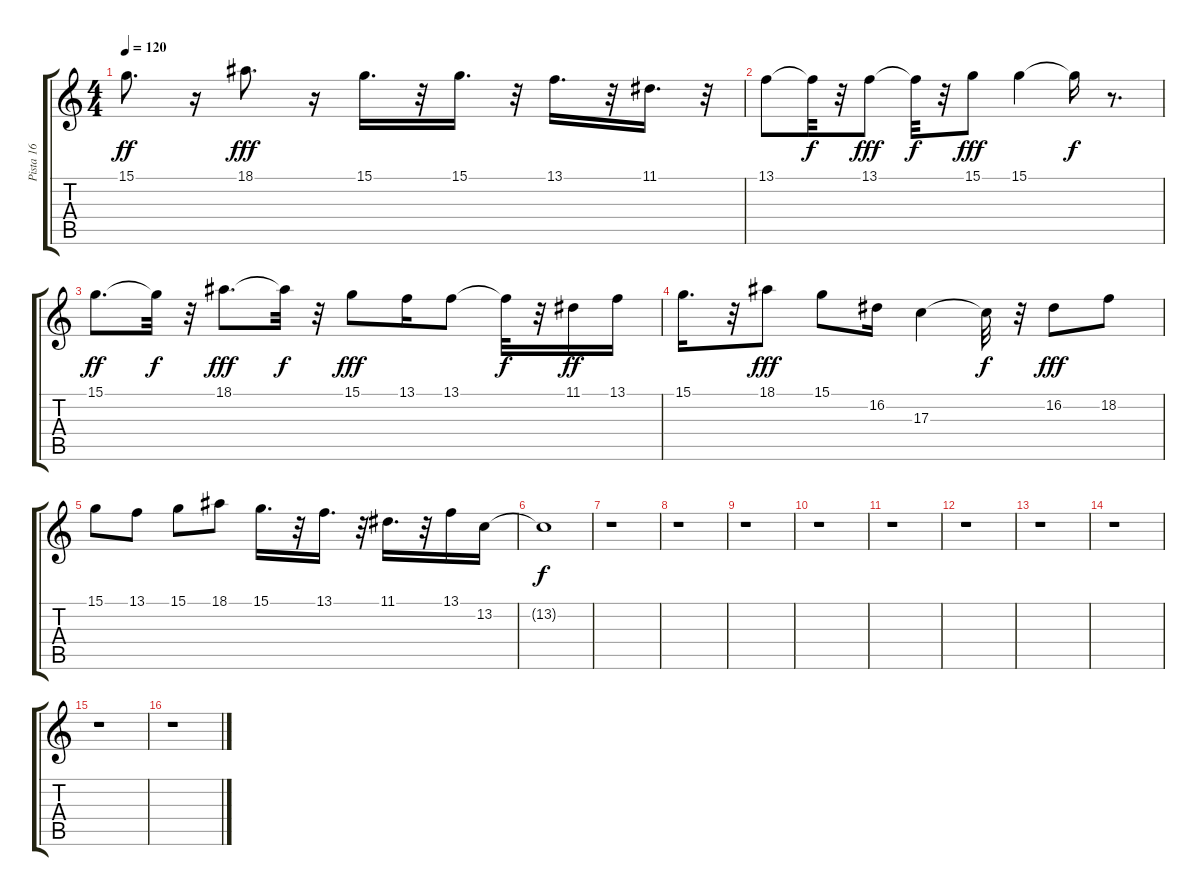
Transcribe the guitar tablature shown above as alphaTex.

\track ("Pista 16" "Pista 16") {instrument tenorsax}
\staff {score tabs}
\tuning (E4 B3 G3 D3 A2 E2) {hide}
\ts (4 4)
\tempo 120
\clef g2
\ks c
15.1.8{d dy ff} r.16 18.1.8{d dy fff} r.16 15.1.16{d} r.32 15.1.16{d} r.32 13.1.16{d} r.32 11.1.16{d} r.32 |
13.1.8 13.1{t}.32{dy f} r.32 13.1.8{dy fff} 13.1{t}.32{dy f} r.32 15.1.8{dy fff} 15.1.4 15.1{t}.16{dy f} r.8{d} |
15.1.8{d dy ff} 15.1{t}.32{dy f} r.32 18.1.8{d dy fff} 18.1{t}.32{dy f} r.32 15.1.8{dy fff} 13.1.16 13.1.8 13.1{t}.32{dy f} r.32 11.1.16{dy ff} 13.1.16 |
15.1.16{d} r.32 18.1.8{dy fff} 15.1.8 16.2.16 17.3.4 17.3{t}.32{dy f} r.32 16.2.8{dy fff} 18.2.8 |
15.1.8 13.1.8 15.1.8 18.1.8 15.1.16{d} r.32 13.1.16{d} r.32 11.1.16{d} r.32 13.1.16 13.2.16 |
13.2{t}.1{dy f} |
r.1 |
r.1 |
r.1 |
r.1 |
r.1 |
r.1 |
r.1 |
r.1 |
r.1 |
r.1
